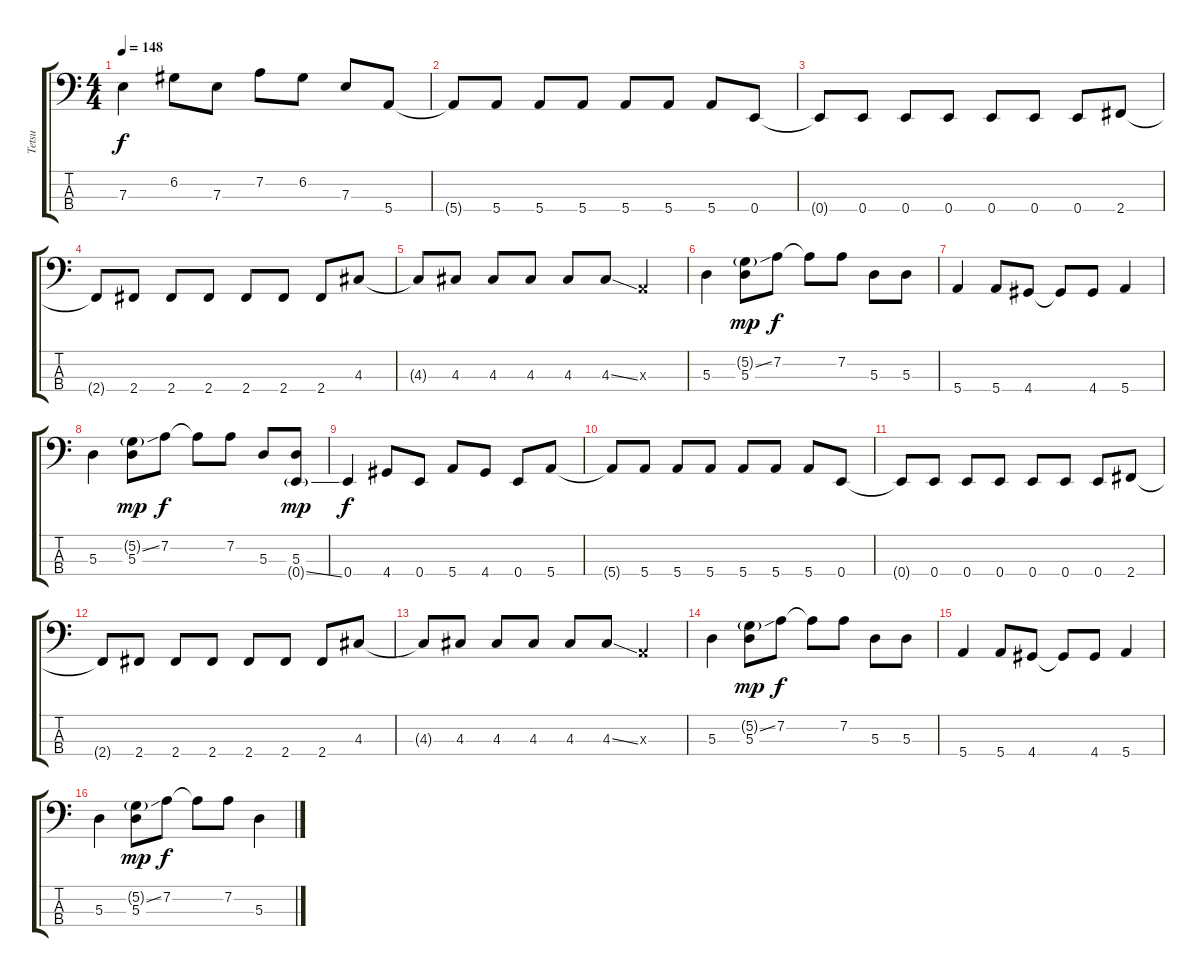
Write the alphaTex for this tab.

\track ("Tetsu" "Tetsu") {instrument electricbasspick}
\staff {score tabs}
\tuning (G2 D2 A1 E1) {hide}
\ts (4 4)
\tempo 148
\clef f4
\ks c
7.3.4{dy f} 6.2.8 7.3.8 7.2.8 6.2.8 7.3.8 5.4.8 |
5.4{t}.8 5.4.8 5.4.8 5.4.8 5.4.8 5.4.8 5.4.8 0.4.8 |
0.4{t}.8 0.4.8 0.4.8 0.4.8 0.4.8 0.4.8 0.4.8 2.4.8 |
2.4{t}.8 2.4.8 2.4.8 2.4.8 2.4.8 2.4.8 2.4.8 4.3.8 |
4.3{t}.8 4.3.8 4.3.8 4.3.8 4.3.8 4.3{ss}.8 0.3{x}.4 |
5.3.4 (5.2{ss g} 5.3).8{dy mp} 7.2.8{dy f} 7.2{t}.8 7.2.8 5.3.8 5.3.8 |
5.4.4 5.4.8 4.4.8 4.4{t}.8 4.4.8 5.4.4 |
5.3.4 (5.2{ss g} 5.3).8{dy mp} 7.2.8{dy f} 7.2{t}.8 7.2.8 5.3.8 (5.3 0.4{ss g}).8{dy mp} |
0.4.4{dy f} 4.4.8 0.4.8 5.4.8 4.4.8 0.4.8 5.4.8 |
5.4{t}.8 5.4.8 5.4.8 5.4.8 5.4.8 5.4.8 5.4.8 0.4.8 |
0.4{t}.8 0.4.8 0.4.8 0.4.8 0.4.8 0.4.8 0.4.8 2.4.8 |
2.4{t}.8 2.4.8 2.4.8 2.4.8 2.4.8 2.4.8 2.4.8 4.3.8 |
4.3{t}.8 4.3.8 4.3.8 4.3.8 4.3.8 4.3{ss}.8 0.3{x}.4 |
5.3.4 (5.2{ss g} 5.3).8{dy mp} 7.2.8{dy f} 7.2{t}.8 7.2.8 5.3.8 5.3.8 |
5.4.4 5.4.8 4.4.8 4.4{t}.8 4.4.8 5.4.4 |
5.3.4 (5.2{ss g} 5.3).8{dy mp} 7.2.8{dy f} 7.2{t}.8 7.2.8 5.3.4
